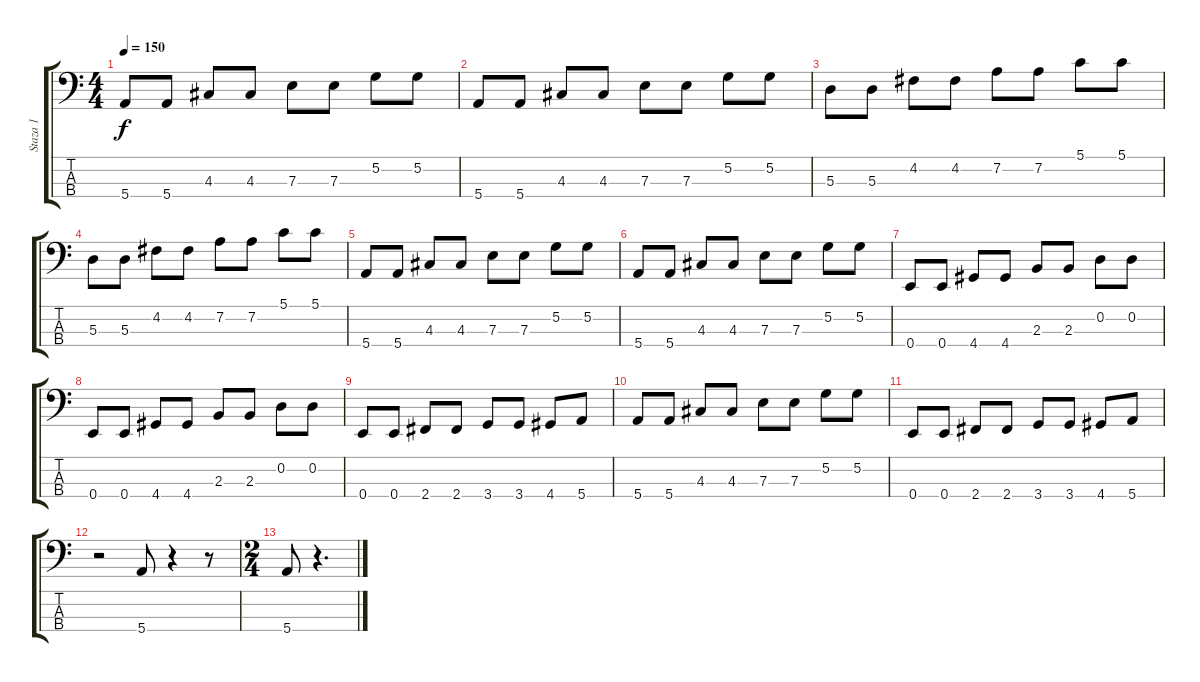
\track ("Staza 1" "Staza 1") {instrument electricbassfinger}
\staff {score tabs}
\tuning (G2 D2 A1 E1) {hide}
\ts (4 4)
\tempo 150
\clef f4
\ks c
5.4.8{dy f} 5.4.8 4.3.8 4.3.8 7.3.8 7.3.8 5.2.8 5.2.8 |
5.4.8 5.4.8 4.3.8 4.3.8 7.3.8 7.3.8 5.2.8 5.2.8 |
5.3.8 5.3.8 4.2.8 4.2.8 7.2.8 7.2.8 5.1.8 5.1.8 |
5.3.8 5.3.8 4.2.8 4.2.8 7.2.8 7.2.8 5.1.8 5.1.8 |
5.4.8 5.4.8 4.3.8 4.3.8 7.3.8 7.3.8 5.2.8 5.2.8 |
5.4.8 5.4.8 4.3.8 4.3.8 7.3.8 7.3.8 5.2.8 5.2.8 |
0.4.8 0.4.8 4.4.8 4.4.8 2.3.8 2.3.8 0.2.8 0.2.8 |
0.4.8 0.4.8 4.4.8 4.4.8 2.3.8 2.3.8 0.2.8 0.2.8 |
0.4.8 0.4.8 2.4.8 2.4.8 3.4.8 3.4.8 4.4.8 5.4.8 |
5.4.8 5.4.8 4.3.8 4.3.8 7.3.8 7.3.8 5.2.8 5.2.8 |
0.4.8 0.4.8 2.4.8 2.4.8 3.4.8 3.4.8 4.4.8 5.4.8 |
r.2 5.4.8 r.4 r.8 |
\ts (2 4)
5.4.8 r.4{d}
